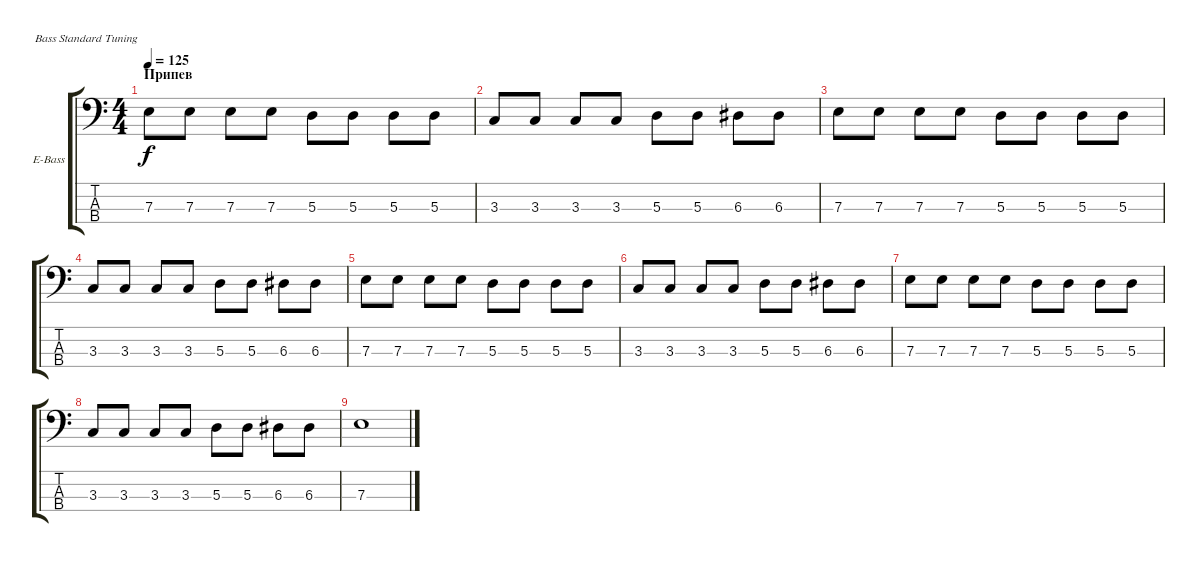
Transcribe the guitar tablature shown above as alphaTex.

\defaultSystemsLayout 4
\bracketExtendMode groupsimilarinstruments
\firstSystemTrackNameOrientation horizontal
\otherSystemsTrackNameOrientation horizontal
\track ("Electric Bass" "E-Bass") {instrument electricbassfinger}
\staff {score tabs}
\tuning (G2 D2 A1 E1)
\ts (4 4)
\section ("" "Припев")
\tempo 125
\clef f4
\ks c
7.3.8{dy f} 7.3.8 7.3.8 7.3.8 5.3.8 5.3.8 5.3.8 5.3.8 |
3.3.8 3.3.8 3.3.8 3.3.8 5.3.8 5.3.8 6.3.8 6.3.8 |
7.3.8 7.3.8 7.3.8 7.3.8 5.3.8 5.3.8 5.3.8 5.3.8 |
3.3.8 3.3.8 3.3.8 3.3.8 5.3.8 5.3.8 6.3.8 6.3.8 |
7.3.8 7.3.8 7.3.8 7.3.8 5.3.8 5.3.8 5.3.8 5.3.8 |
3.3.8 3.3.8 3.3.8 3.3.8 5.3.8 5.3.8 6.3.8 6.3.8 |
7.3.8 7.3.8 7.3.8 7.3.8 5.3.8 5.3.8 5.3.8 5.3.8 |
3.3.8 3.3.8 3.3.8 3.3.8 5.3.8 5.3.8 6.3.8 6.3.8 |
7.3.1
